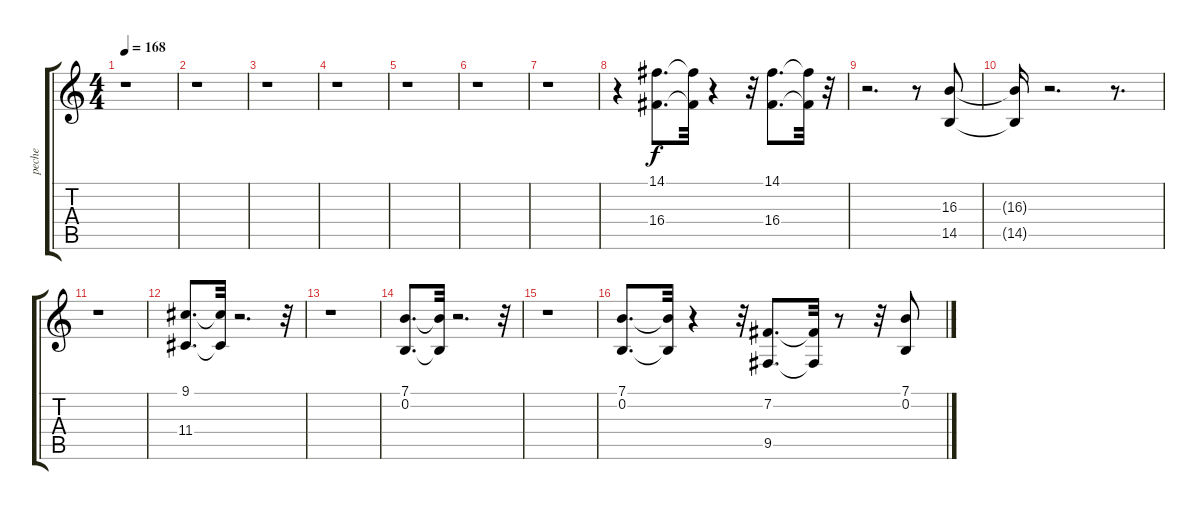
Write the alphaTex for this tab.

\track ("peche" "peche") {instrument orchestrahit}
\staff {score tabs}
\tuning (E4 B3 G3 D3 A2 E2) {hide}
\ts (4 4)
\tempo 168
\clef g2
\ks c
r.1{dy f} |
r.1 |
r.1 |
r.1 |
r.1 |
r.1 |
r.1 |
r.4 (14.1 16.4).8{d} (14.1{t} 16.4{t}).32 r.4 r.32 (14.1 16.4).8{d} (14.1{t} 16.4{t}).32 r.32 |
r.2{d} r.8 (16.3 14.5).8 |
(16.3{t} 14.5{t}).16 r.2{d} r.8{d} |
r.1 |
(9.1 11.4).8{d} (9.1{t} 11.4{t}).32 r.2{d} r.32 |
r.1 |
(7.1 0.2).8{d} (7.1{t} 0.2{t}).32 r.2{d} r.32 |
r.1 |
(7.1 0.2).8{d} (7.1{t} 0.2{t}).32 r.4 r.32 (7.2 9.5).8{d} (7.2{t} 9.5{t}).32 r.8 r.32 (7.1 0.2).8
